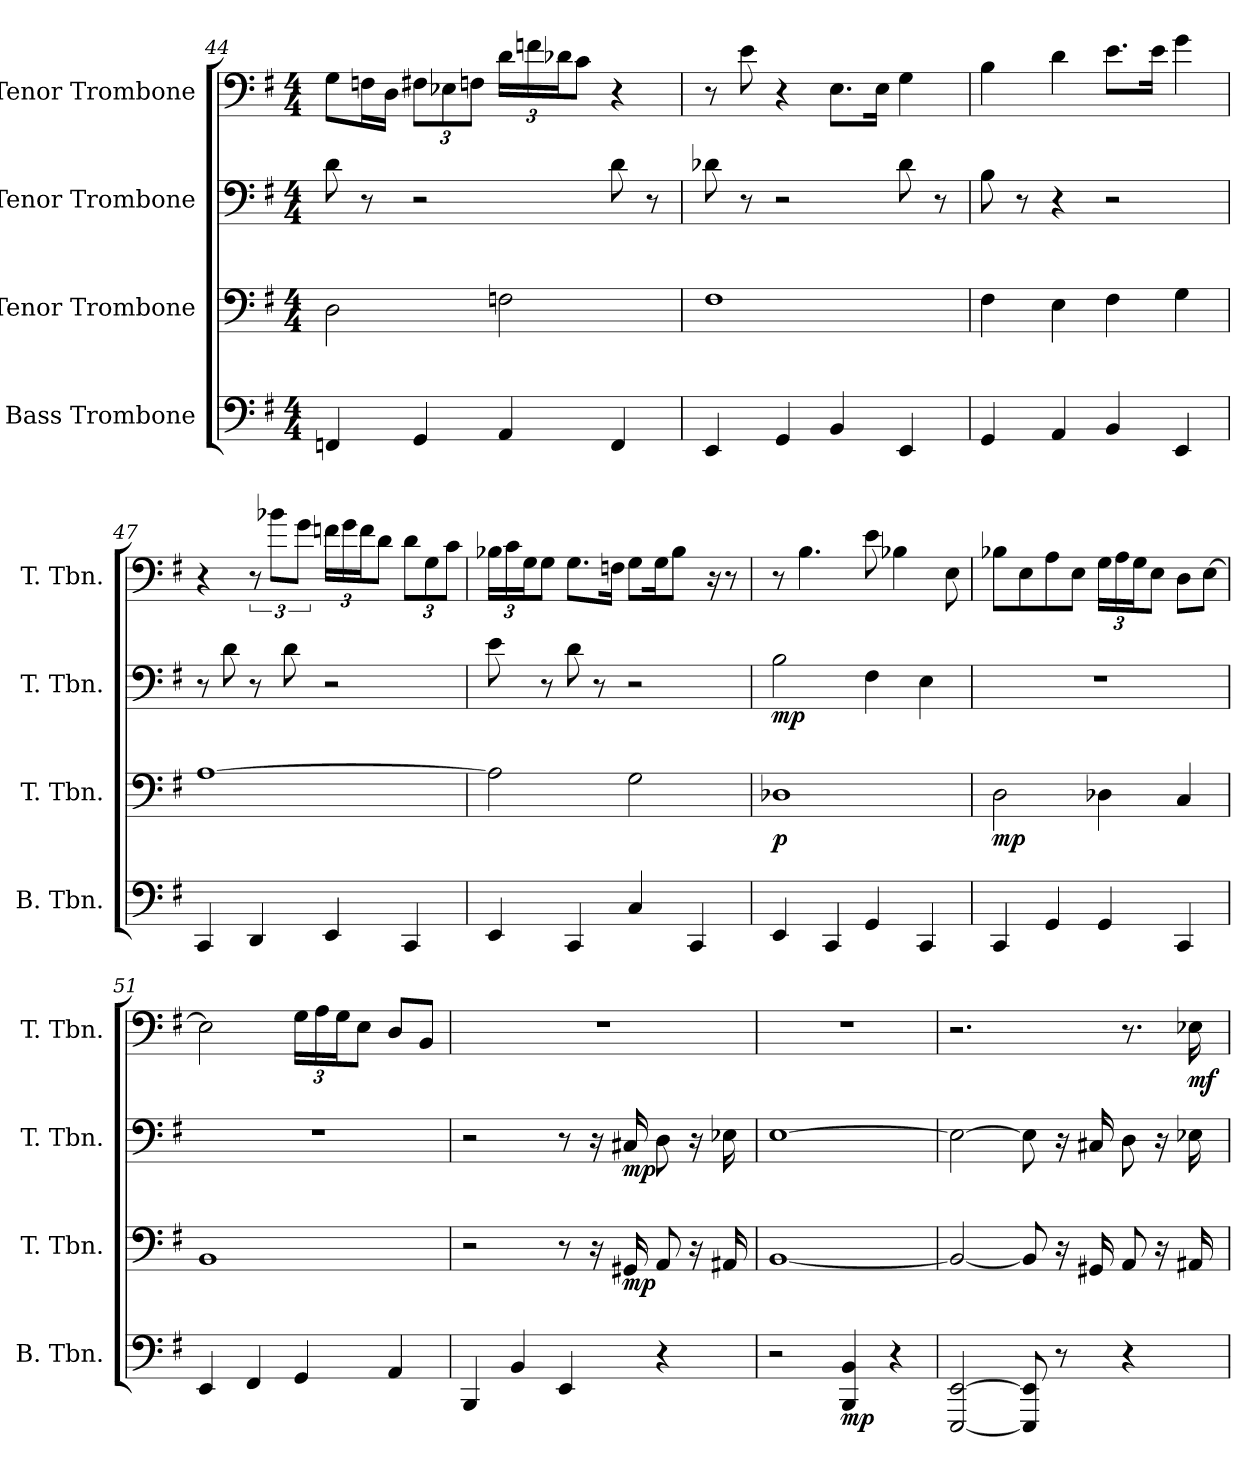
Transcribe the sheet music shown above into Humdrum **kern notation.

**kern	**dynam	**kern	**dynam	**kern	**dynam	**kern	**dynam
*part4	*part4	*part3	*part3	*part2	*part2	*part1	*part1
*staff4	*staff4	*staff3	*staff3	*staff2	*staff2	*staff1	*staff1
*I"Bass Trombone	*	*I"Tenor Trombone	*	*I"Tenor Trombone	*	*I"Tenor Trombone	*
*I'B. Tbn.	*	*I'T. Tbn.	*	*I'T. Tbn.	*	*I'T. Tbn.	*
*clefF4	*	*clefF4	*	*clefF4	*	*clefF4	*
*k[f#]	*	*k[f#]	*	*k[f#]	*	*k[f#]	*
*M4/4	*	*M4/4	*	*M4/4	*	*M4/4	*
=44	=44	=44	=44	=44	=44	=44	=44
4FFn/	.	2D\	.	8d\	.	8G\L	.
.	.	.	.	8r	.	16Fn\L	.
.	.	.	.	.	.	16D\JJ	.
*	*	*	*	*	*	*Xbrackettup	*
4GG/	.	.	.	2r	.	12F#X\L	.
.	.	.	.	.	.	12E-X\	.
.	.	.	.	.	.	12Fn\J	.
4AA/	.	2Fn\	.	.	.	24d\LL	.
.	.	.	.	.	.	24fn\	.
.	.	.	.	.	.	24d-X\J	.
.	.	.	.	.	.	8c\J	.
4FF/	.	.	.	8d\	.	4r	.
.	.	.	.	8r	.	.	.
=45	=45	=45	=45	=45	=45	=45	=45
4EE/	.	1F#	.	8d-X\	.	8r	.
.	.	.	.	8r	.	8e\	.
4GG/	.	.	.	2r	.	4r	.
4BB/	.	.	.	.	.	8.E\L	.
.	.	.	.	.	.	16E\Jk	.
4EE/	.	.	.	8d-\	.	4G\	.
.	.	.	.	8r	.	.	.
!!LO:LB:g=z
=46	=46	=46	=46	=46	=46	=46	=46
4GG/	.	4F#\	.	8B\	.	4B\	.
.	.	.	.	8r	.	.	.
4AA/	.	4E\	.	4r	.	4d\	.
4BB/	.	4F#\	.	2r	.	8.e\L	.
.	.	.	.	.	.	16e\Jk	.
4EE/	.	4G\	.	.	.	4g\	.
=47	=47	=47	=47	=47	=47	=47	=47
4CC/	.	[1A	.	8r	.	4r	.
.	.	.	.	8d\	.	.	.
*	*	*	*	*	*	*brackettup	*
4DD/	.	.	.	8r	.	12r	.
.	.	.	.	.	.	12b-X\L	.
.	.	.	.	8d\	.	.	.
.	.	.	.	.	.	12g\J	.
*	*	*	*	*	*	*Xbrackettup	*
4EE/	.	.	.	2r	.	24fn\LL	.
.	.	.	.	.	.	24g\	.
.	.	.	.	.	.	24f\J	.
.	.	.	.	.	.	8d\J	.
4CC/	.	.	.	.	.	12d\L	.
.	.	.	.	.	.	12G\	.
.	.	.	.	.	.	12c\J	.
=48	=48	=48	=48	=48	=48	=48	=48
4EE/	.	2A\]	.	8e\	.	24B-X\LL	.
.	.	.	.	.	.	24c\	.
.	.	.	.	.	.	24G\J	.
.	.	.	.	8r	.	8G\J	.
4CC/	.	.	.	8d\	.	8.G\L	.
.	.	.	.	8r	.	.	.
.	.	.	.	.	.	16Fn\Jk	.
4C/	.	2G\	.	2r	.	8G\L	.
.	.	.	.	.	.	16G\K	.
.	.	.	.	.	.	8B-\J	.
4CC/	.	.	.	.	.	.	.
.	.	.	.	.	.	16r	.
.	.	.	.	.	.	8r	.
=49	=49	=49	=49	=49	=49	=49	=49
!	!	!	!LO:DY:b	!	!LO:DY:b	!	!
4EE/	.	1D-X	p	2B\	mp	8r	.
.	.	.	.	.	.	4.B\	.
4CC/	.	.	.	.	.	.	.
4GG/	.	.	.	4F#\	.	8e\	.
.	.	.	.	.	.	4B-X\	.
4CC/	.	.	.	4E\	.	.	.
.	.	.	.	.	.	8E\	.
!!LO:LB:g=z
=50	=50	=50	=50	=50	=50	=50	=50
!	!	!	!LO:DY:b	!	!	!	!
4CC/	.	2D\	mp	1r	.	8B-X\L	.
.	.	.	.	.	.	8E\	.
4GG/	.	.	.	.	.	8A\	.
.	.	.	.	.	.	8E\J	.
4GG/	.	4D-X\	.	.	.	24G\LL	.
.	.	.	.	.	.	24A\	.
.	.	.	.	.	.	24G\J	.
.	.	.	.	.	.	8E\J	.
4CC/	.	4C/	.	.	.	8D\L	.
.	.	.	.	.	.	[8E\J	.
=51	=51	=51	=51	=51	=51	=51	=51
4EE/	.	1BB	.	1r	.	2E\]	.
4FF#/	.	.	.	.	.	.	.
4GG/	.	.	.	.	.	24G\LL	.
.	.	.	.	.	.	24A\	.
.	.	.	.	.	.	24G\J	.
.	.	.	.	.	.	8E\J	.
4AA/	.	.	.	.	.	8D/L	.
.	.	.	.	.	.	8BB/J	.
=52	=52	=52	=52	=52	=52	=52	=52
4BBB/	.	2r	.	2r	.	1r	.
4BB/	.	.	.	.	.	.	.
4EE/	.	8r	.	8r	.	.	.
.	.	16r	.	16r	.	.	.
!	!	!	!LO:DY:b	!	!LO:DY:b	!	!
.	.	16GG#X/	mp	16C#X/	mp	.	.
4r	.	8AA/	.	8D\	.	.	.
.	.	16r	.	16r	.	.	.
.	.	16AA#X/	.	16E-X\	.	.	.
=53	=53	=53	=53	=53	=53	=53	=53
2r	.	[1BB	.	[1E	.	1r	.
!	!LO:DY:b	!	!	!	!	!	!
4BBB/ 4BB/	mp	.	.	.	.	.	.
4r	.	.	.	.	.	.	.
!!LO:PB:g=z
=54	=54	=54	=54	=54	=54	=54	=54
[2EEE/ [2EE/	.	2BB/_	.	2E\_	.	2.r	.
8EEE/] 8EE/]	.	8BB/]	.	8E\]	.	.	.
8r	.	16r	.	16r	.	.	.
.	.	16GG#X/	.	16C#X/	.	.	.
4r	.	8AA/	.	8D\	.	8.r	.
.	.	16r	.	16r	.	.	.
!	!	!	!	!	!	!	!LO:DY:b
.	.	16AA#X/	.	16E-X\	.	16E-X\	mf
=	=	=	=	=	=	=	=
*-	*-	*-	*-	*-	*-	*-	*-
